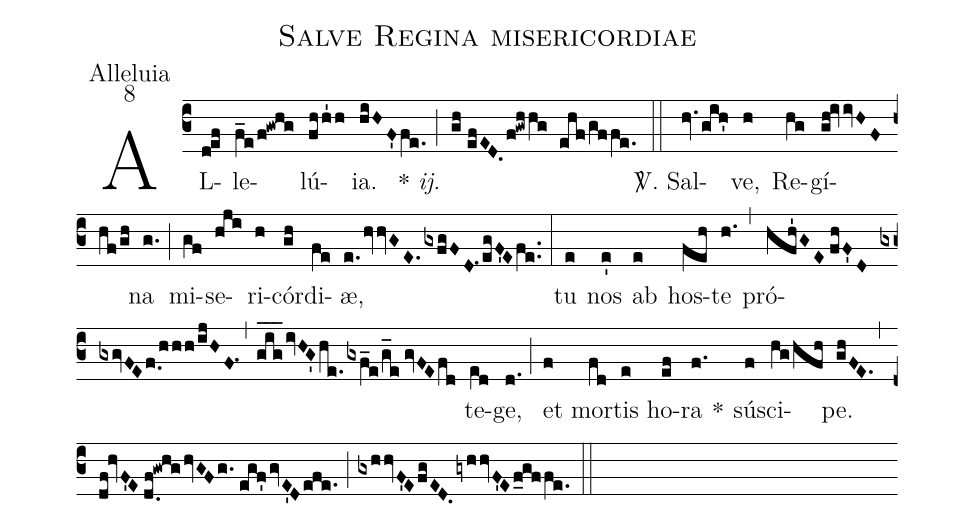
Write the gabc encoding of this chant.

name:Salve Regina misericordiae;
office-part:Alleluia;
mode:8;
%%
(c3) AL(def)le(f_e/f!gwhg)lú(fhh'1h)ia.(hiHF'fe.) {*}~<i>ij.</i>(;) (gh//efED.f!gwhhg ehf/gffe.) (::)
<sp>V/</sp>. Sal(hv.gih')ve,(h) Re(hg)gí(gh!ivvHFhf/gh)na(g.) (;) mi(gf)se(hji)ri(h)cór(gh)di(fe)æ,(e.hvvGE.gxfgFD.1egF'Efe..) (:)
tu(e) nos(e') ab(e) hos(feh)te(h.) (,) pró(hfh'GE//fhF'DgxgvFEf.0/[-0.5]hhh/ijHF.1)(,)(g_i_g_ivHG'he.gxf_e/!g_e//!gvFEfd)te(e[ll:1]d)ge,(d.) (;) et(f) mor(fd)tis(e) ho(ef)ra(f.) *() sú(f)sci(hg/hfh)pe.(ghFE.) (,) (df!hvF'E//d.0f!gwhghvGFg.//egf'/!gvE'Defe.) (;) (gxhhvF'EfgED.gyhhvF'Ef_gffe.) (::)
